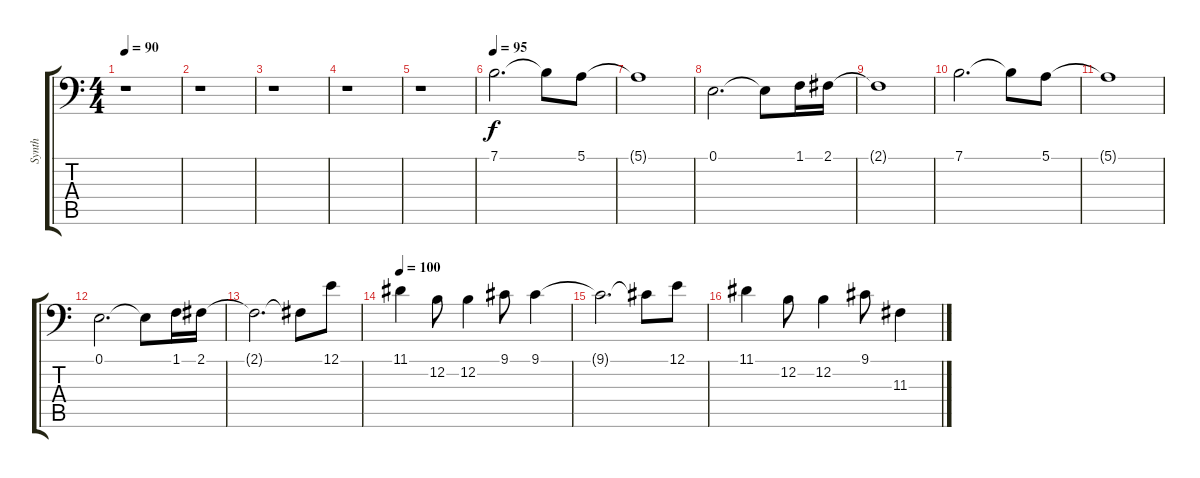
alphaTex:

\track ("Synth" "Synth") {instrument drawbarorgan}
\staff {score tabs}
\tuning (E3 B2 G2 D2 A1 E1) {hide}
\ts (4 4)
\tempo 90
\clef f4
\ks c
r.1{dy f} |
r.1 |
r.1 |
r.1 |
r.1 |
\tempo 95
7.1.2{d volume 9 instrument lead1square} 7.1{t}.8 5.1.8 |
5.1{t}.1 |
0.1.2{d} 0.1{t}.8 1.1.16 2.1.16 |
2.1{t}.1 |
7.1.2{d} 7.1{t}.8 5.1.8 |
5.1{t}.1 |
0.1.2{d} 0.1{t}.8 1.1.16 2.1.16 |
2.1{t}.2{d} 2.1{t}.8 12.1.8 |
\tempo 100
11.1.4 12.2.8 12.2.4 9.1.8 9.1.4 |
9.1{t}.2{d} 9.1{t}.8 12.1.8 |
11.1.4 12.2.8 12.2.4 9.1.8 11.3.4
